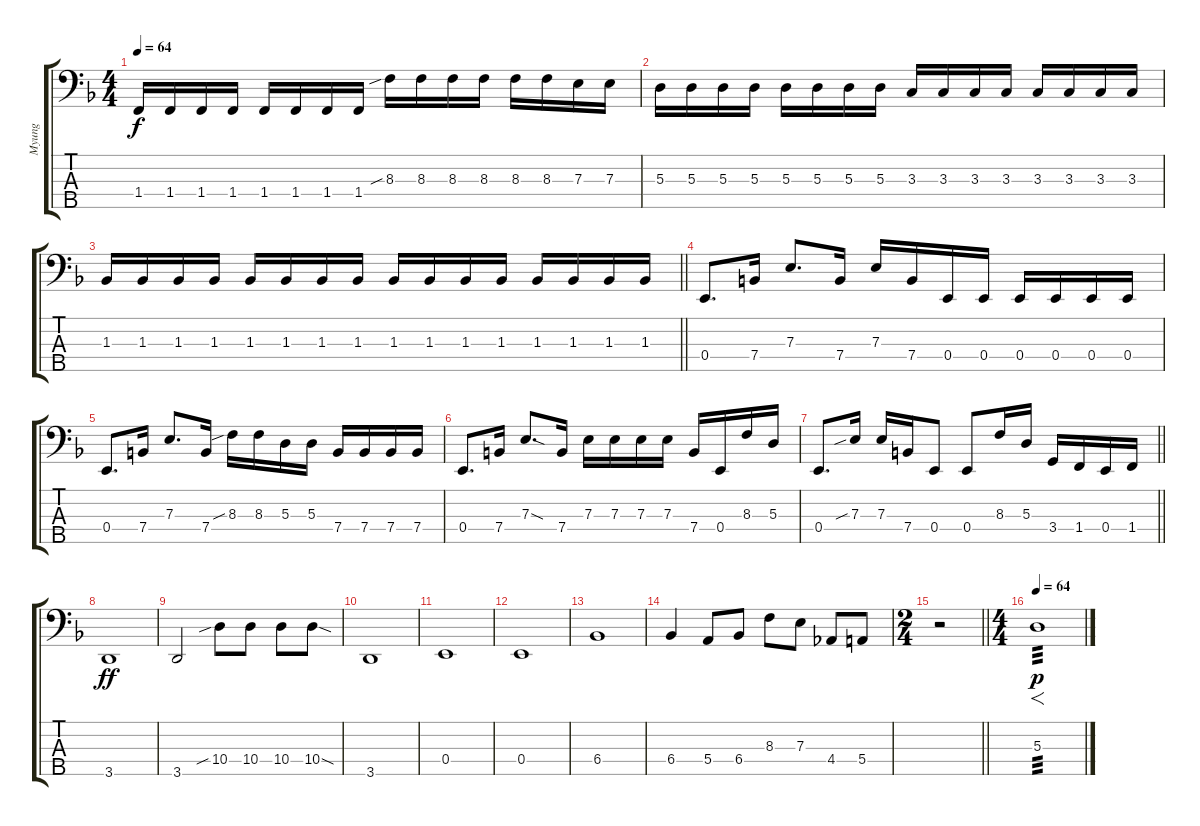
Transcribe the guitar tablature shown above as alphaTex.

\track ("Myung" "Myung") {instrument electricbassfinger}
\staff {score tabs}
\tuning (G2 D2 A1 E1 B0) {hide}
\ts (4 4)
\tempo 64
\clef f4
\ks f
1.4.16{dy f} 1.4.16 1.4.16 1.4.16 1.4.16 1.4.16 1.4.16 1.4.16 8.3{sib}.16 8.3.16 8.3.16 8.3.16 8.3.16 8.3.16 7.3.16 7.3.16 |
5.3.16 5.3.16 5.3.16 5.3.16 5.3.16 5.3.16 5.3.16 5.3.16 3.3.16 3.3.16 3.3.16 3.3.16 3.3.16 3.3.16 3.3.16 3.3.16 |
\barLineRight lightlight
1.3.16 1.3.16 1.3.16 1.3.16 1.3.16 1.3.16 1.3.16 1.3.16 1.3.16 1.3.16 1.3.16 1.3.16 1.3.16 1.3.16 1.3.16 1.3.16 |
0.4.8{d} 7.4.16 7.3.8{d} 7.4.16 7.3.16 7.4.16 0.4.16 0.4.16 0.4.16 0.4.16 0.4.16 0.4.16 |
0.4.8{d} 7.4.16 7.3.8{d} 7.4.16 8.3{sib}.16 8.3.16 5.3.16 5.3.16 7.4.16 7.4.16 7.4.16 7.4.16 |
0.4.8{d} 7.4.16 7.3{sod}.8{d} 7.4.16 7.3.16 7.3.16 7.3.16 7.3.16 7.4.16 0.4.16 8.3.16 5.3.16 |
\barLineRight lightlight
0.4.8{d} 7.3{sib}.16 7.3.16 7.4.16 0.4.8 0.4.8 8.3.16 5.3.16 3.4.16 1.4.16 0.4.16 1.4.16 |
3.5.1{dy ff} |
3.5.2 10.4{sib}.8 10.4.8 10.4.8 10.4{sod}.8 |
3.5.1 |
0.4.1 |
0.4.1 |
6.4.1 |
6.4.4 5.4.8 6.4.8 8.3.8 7.3.8 4.4.8 5.4.8 |
\ts (2 4)
\barLineRight lightlight
r.2 |
\ts (4 4)
\tempo 64
5.3.1{f tp 3 dy p}
